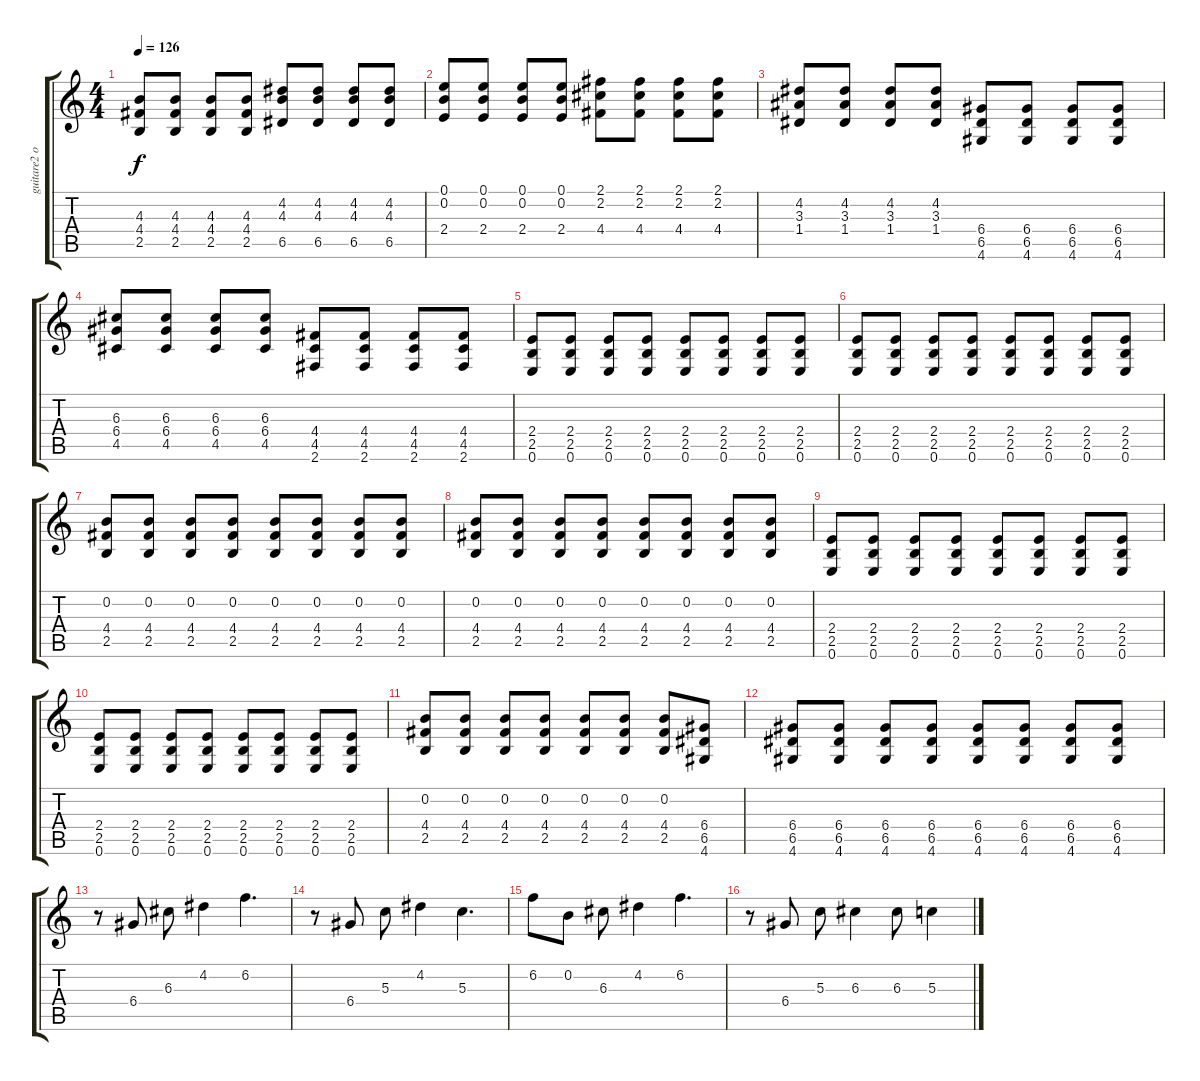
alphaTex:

\track ("guitare2 overdrive" "guitare2 o") {instrument overdrivenguitar}
\staff {score tabs}
\tuning (E4 B3 G3 D3 A2 E2) {hide}
\ts (4 4)
\tempo 126
\clef g2
\ks c
(4.3 4.4 2.5).8{dy f} (4.3 4.4 2.5).8 (4.3 4.4 2.5).8 (4.3 4.4 2.5).8 (4.2 4.3 6.5).8 (4.2 4.3 6.5).8 (4.2 4.3 6.5).8 (4.2 4.3 6.5).8 |
(0.1 0.2 2.4).8 (0.1 0.2 2.4).8 (0.1 0.2 2.4).8 (0.1 0.2 2.4).8 (2.1 2.2 4.4).8 (2.1 2.2 4.4).8 (2.1 2.2 4.4).8 (2.1 2.2 4.4).8 |
(4.2 3.3 1.4).8 (4.2 3.3 1.4).8 (4.2 3.3 1.4).8 (4.2 3.3 1.4).8 (6.4 6.5 4.6).8 (6.4 6.5 4.6).8 (6.4 6.5 4.6).8 (6.4 6.5 4.6).8 |
(6.3 6.4 4.5).8 (6.3 6.4 4.5).8 (6.3 6.4 4.5).8 (6.3 6.4 4.5).8 (4.4 4.5 2.6).8 (4.4 4.5 2.6).8 (4.4 4.5 2.6).8 (4.4 4.5 2.6).8 |
(2.4 2.5 0.6).8 (2.4 2.5 0.6).8 (2.4 2.5 0.6).8 (2.4 2.5 0.6).8 (2.4 2.5 0.6).8 (2.4 2.5 0.6).8 (2.4 2.5 0.6).8 (2.4 2.5 0.6).8 |
(2.4 2.5 0.6).8 (2.4 2.5 0.6).8 (2.4 2.5 0.6).8 (2.4 2.5 0.6).8 (2.4 2.5 0.6).8 (2.4 2.5 0.6).8 (2.4 2.5 0.6).8 (2.4 2.5 0.6).8 |
(0.2 4.4 2.5).8 (0.2 4.4 2.5).8 (0.2 4.4 2.5).8 (0.2 4.4 2.5).8 (0.2 4.4 2.5).8 (0.2 4.4 2.5).8 (0.2 4.4 2.5).8 (0.2 4.4 2.5).8 |
(0.2 4.4 2.5).8 (0.2 4.4 2.5).8 (0.2 4.4 2.5).8 (0.2 4.4 2.5).8 (0.2 4.4 2.5).8 (0.2 4.4 2.5).8 (0.2 4.4 2.5).8 (0.2 4.4 2.5).8 |
(2.4 2.5 0.6).8 (2.4 2.5 0.6).8 (2.4 2.5 0.6).8 (2.4 2.5 0.6).8 (2.4 2.5 0.6).8 (2.4 2.5 0.6).8 (2.4 2.5 0.6).8 (2.4 2.5 0.6).8 |
(2.4 2.5 0.6).8 (2.4 2.5 0.6).8 (2.4 2.5 0.6).8 (2.4 2.5 0.6).8 (2.4 2.5 0.6).8 (2.4 2.5 0.6).8 (2.4 2.5 0.6).8 (2.4 2.5 0.6).8 |
(0.2 4.4 2.5).8 (0.2 4.4 2.5).8 (0.2 4.4 2.5).8 (0.2 4.4 2.5).8 (0.2 4.4 2.5).8 (0.2 4.4 2.5).8 (0.2 4.4 2.5).8 (6.4 6.5 4.6).8 |
(6.4 6.5 4.6).8 (6.4 6.5 4.6).8 (6.4 6.5 4.6).8 (6.4 6.5 4.6).8 (6.4 6.5 4.6).8 (6.4 6.5 4.6).8 (6.4 6.5 4.6).8 (6.4 6.5 4.6).8 |
r.8 6.4.8{instrument electricguitarjazz} 6.3.8 4.2.4 6.2.4{d} |
r.8 6.4.8 5.3.8 4.2.4 5.3.4{d} |
6.2.8 0.2.8 6.3.8 4.2.4 6.2.4{d} |
r.8 6.4.8 5.3.8 6.3.4 6.3.8 5.3.4
